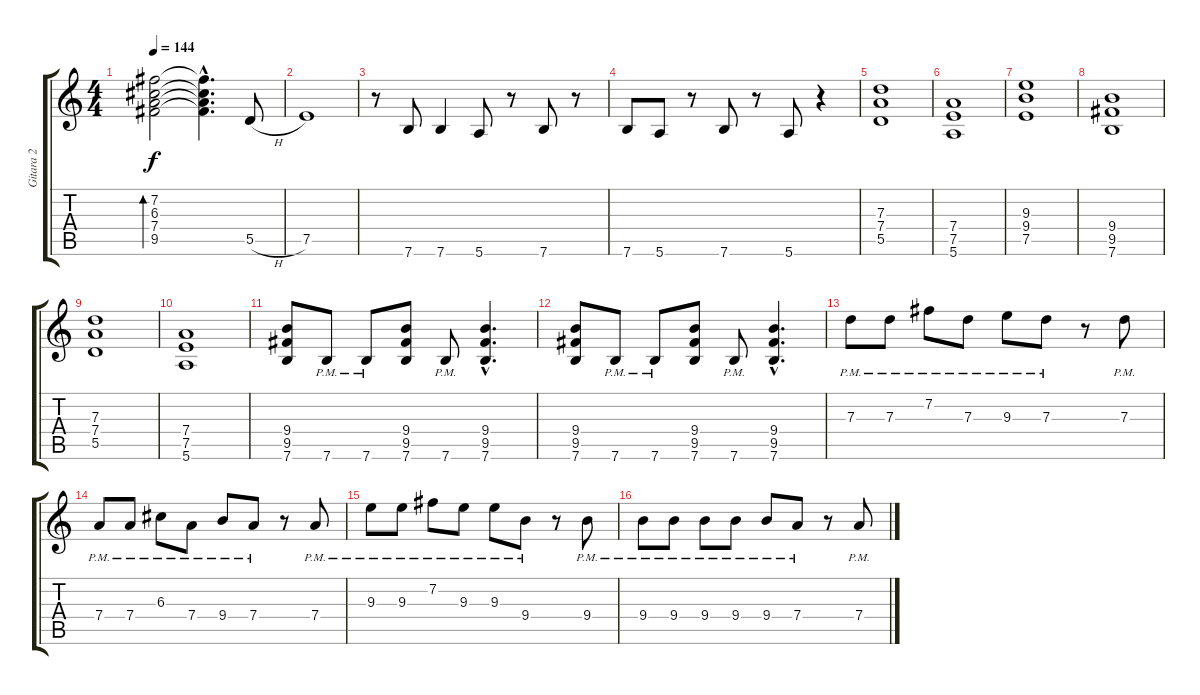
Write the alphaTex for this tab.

\track ("Gitara 2" "Gitara 2") {instrument acousticguitarsteel}
\staff {score tabs}
\tuning (E4 B3 G3 D3 A2 E2) {hide}
\ts (4 4)
\tempo 144
\clef g2
\ks c
(7.2 6.3 7.4 9.5).2{bd 120 dy f} (7.2{hac t} 6.3{hac t} 7.4{hac t} 9.5{hac t}).4{d} 5.5{h}.8 |
7.5.1 |
r.8 7.6.8 7.6.4 5.6.8 r.8 7.6.8 r.8 |
7.6.8 5.6.8 r.8 7.6.8 r.8 5.6.8 r.4 |
(7.3 7.4 5.5).1{volume 10 instrument distortionguitar} |
(7.4 7.5 5.6).1 |
(9.3 9.4 7.5).1 |
(9.4 9.5 7.6).1 |
(7.3 7.4 5.5).1 |
(7.4 7.5 5.6).1 |
(9.4 9.5 7.6).8 7.6{pm}.8 7.6{pm}.8 (9.4 9.5 7.6).8 7.6{pm}.8 (9.4{hac} 9.5{hac} 7.6{hac}).4{d} |
(9.4 9.5 7.6).8 7.6{pm}.8 7.6{pm}.8 (9.4 9.5 7.6).8 7.6{pm}.8 (9.4{hac} 9.5{hac} 7.6{hac}).4{d} |
7.3{pm}.8{volume 11 balance 3 instrument overdrivenguitar} 7.3{pm}.8 7.2{pm}.8 7.3{pm}.8 9.3{pm}.8 7.3{pm}.8 r.8 7.3{pm}.8 |
7.4{pm}.8 7.4{pm}.8 6.3{pm}.8 7.4{pm}.8 9.4{pm}.8 7.4{pm}.8 r.8 7.4{pm}.8 |
9.3{pm}.8 9.3{pm}.8 7.2{pm}.8 9.3{pm}.8 9.3{pm}.8 9.4{pm}.8 r.8 9.4{pm}.8 |
9.4{pm}.8 9.4{pm}.8 9.4{pm}.8 9.4{pm}.8 9.4{pm}.8 7.4{pm}.8 r.8 7.4{pm}.8
